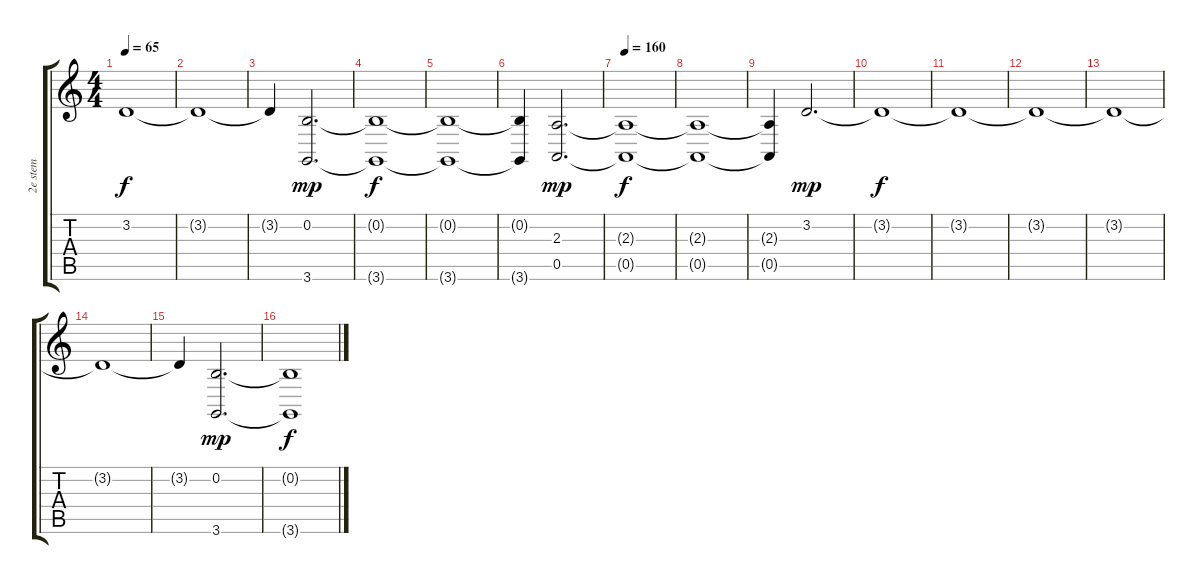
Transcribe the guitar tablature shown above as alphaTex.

\track ("2e stem" "2e stem") {instrument stringensemble1}
\staff {score tabs}
\tuning (E4 B3 G3 D3 A2 E2) {hide}
\ts (4 4)
\tempo 65
\clef g2
\ks c
3.2{t}.1{dy f} |
3.2{t}.1 |
3.2{t}.4 (0.2 3.6).2{d dy mp} |
(0.2{t} 3.6{t}).1{dy f} |
(0.2{t} 3.6{t}).1 |
(0.2{t} 3.6{t}).4 (2.3 0.5).2{d dy mp} |
\tempo 160
(2.3{t} 0.5{t}).1{dy f} |
(2.3{t} 0.5{t}).1 |
(2.3{t} 0.5{t}).4 3.2.2{d dy mp} |
3.2{t}.1{dy f} |
3.2{t}.1 |
3.2{t}.1 |
3.2{t}.1 |
3.2{t}.1 |
3.2{t}.4 (0.2 3.6).2{d dy mp} |
(0.2{t} 3.6{t}).1{dy f}
